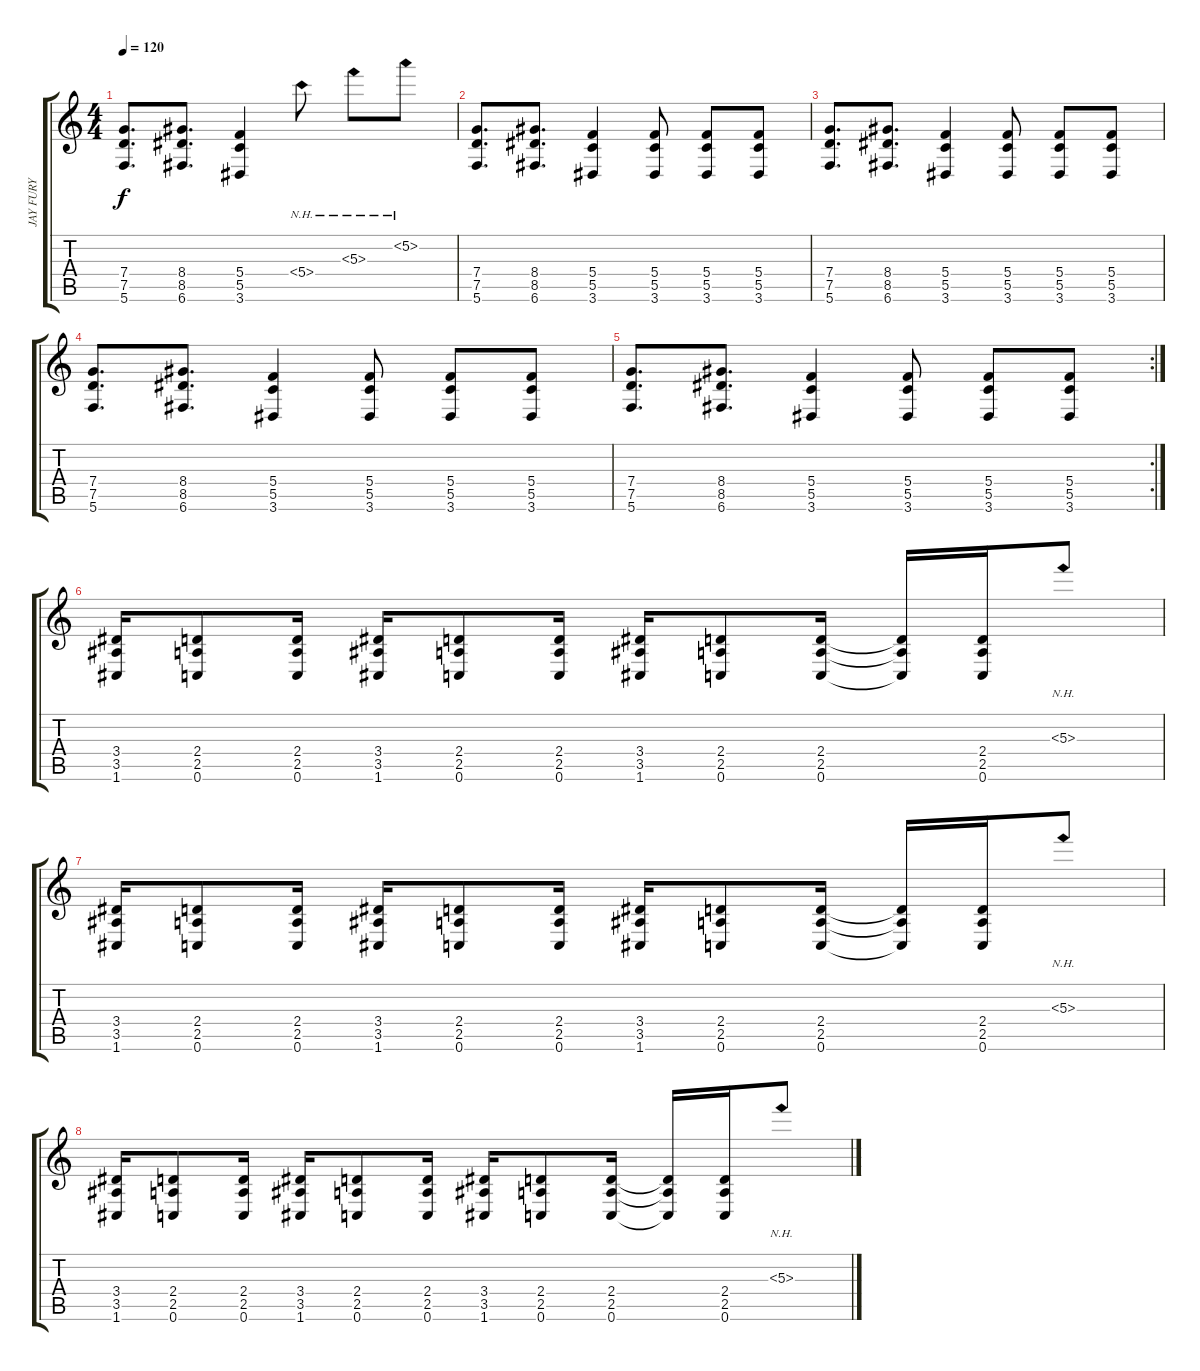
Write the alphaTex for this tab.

\track ("JAY FURY" "JAY FURY") {instrument distortionguitar}
\staff {score tabs}
\tuning (D4 A3 F3 C3 G2 C2) {hide}
\ts (4 4)
\tempo 120
\clef g2
\ks c
(7.4 7.5 5.6).8{d dy f} (8.4 8.5 6.6).8{d} (5.4 5.5 3.6).4 5.4{nh}.8 5.3{nh}.8 5.2{nh}.8 |
(7.4 7.5 5.6).8{d} (8.4 8.5 6.6).8{d} (5.4 5.5 3.6).4 (5.4 5.5 3.6).8 (5.4 5.5 3.6).8 (5.4 5.5 3.6).8 |
(7.4 7.5 5.6).8{d} (8.4 8.5 6.6).8{d} (5.4 5.5 3.6).4 (5.4 5.5 3.6).8 (5.4 5.5 3.6).8 (5.4 5.5 3.6).8 |
(7.4 7.5 5.6).8{d} (8.4 8.5 6.6).8{d} (5.4 5.5 3.6).4 (5.4 5.5 3.6).8 (5.4 5.5 3.6).8 (5.4 5.5 3.6).8 |
\rc 2
(7.4 7.5 5.6).8{d} (8.4 8.5 6.6).8{d} (5.4 5.5 3.6).4 (5.4 5.5 3.6).8 (5.4 5.5 3.6).8 (5.4 5.5 3.6).8 |
(3.4 3.5 1.6).16 (2.4 2.5 0.6).8 (2.4 2.5 0.6).16 (3.4 3.5 1.6).16 (2.4 2.5 0.6).8 (2.4 2.5 0.6).16 (3.4 3.5 1.6).16 (2.4 2.5 0.6).8 (2.4 2.5 0.6).16 (2.4{t} 2.5{t} 0.6{t}).16 (2.4 2.5 0.6).16 5.3{nh}.8 |
(3.4 3.5 1.6).16 (2.4 2.5 0.6).8 (2.4 2.5 0.6).16 (3.4 3.5 1.6).16 (2.4 2.5 0.6).8 (2.4 2.5 0.6).16 (3.4 3.5 1.6).16 (2.4 2.5 0.6).8 (2.4 2.5 0.6).16 (2.4{t} 2.5{t} 0.6{t}).16 (2.4 2.5 0.6).16 5.3{nh}.8 |
(3.4 3.5 1.6).16 (2.4 2.5 0.6).8 (2.4 2.5 0.6).16 (3.4 3.5 1.6).16 (2.4 2.5 0.6).8 (2.4 2.5 0.6).16 (3.4 3.5 1.6).16 (2.4 2.5 0.6).8 (2.4 2.5 0.6).16 (2.4{t} 2.5{t} 0.6{t}).16 (2.4 2.5 0.6).16 5.3{nh}.8
